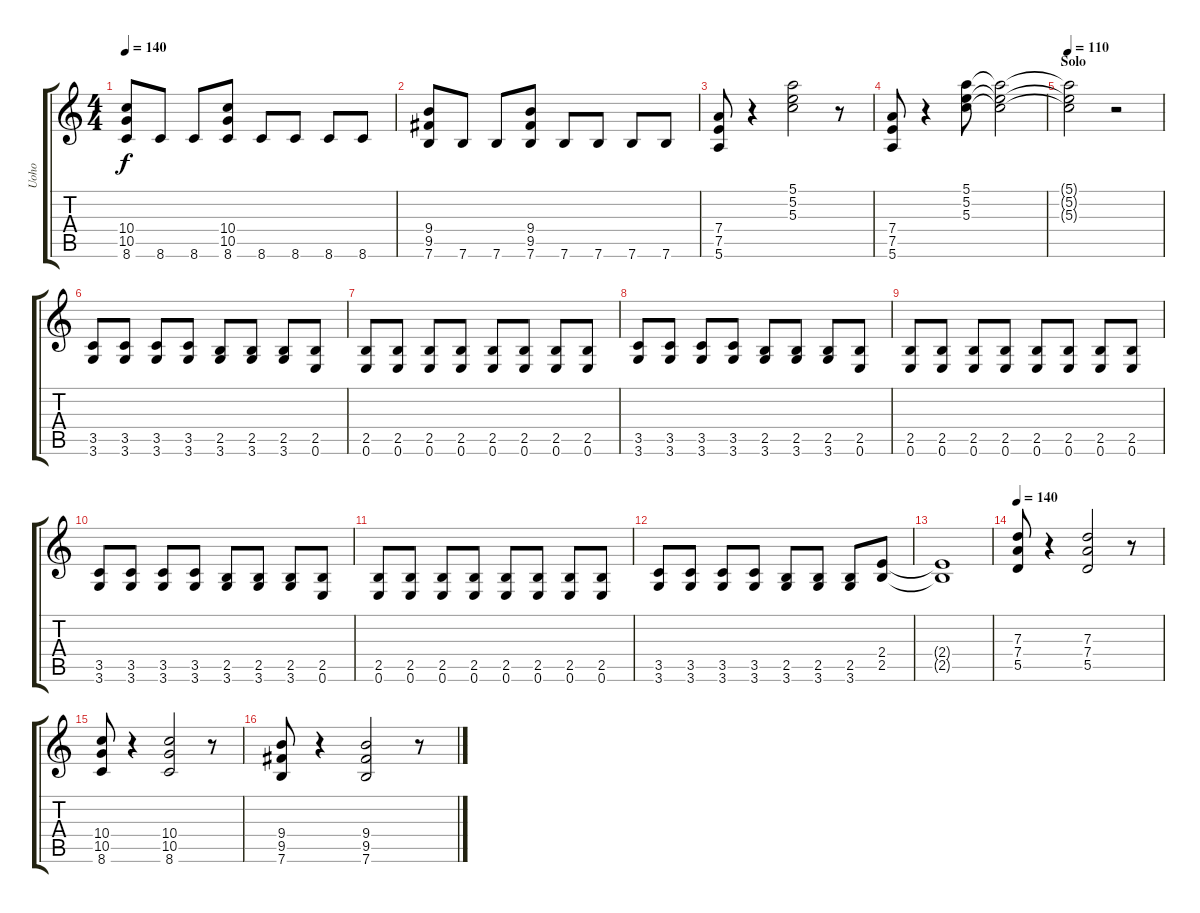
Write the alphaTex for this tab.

\track ("Uoho" "Uoho") {instrument overdrivenguitar}
\staff {score tabs}
\tuning (E4 B3 G3 D3 A2 E2) {hide}
\ts (4 4)
\tempo 140
\clef g2
\ks c
(10.4 10.5 8.6).8{dy f} 8.6.8 8.6.8 (10.4 10.5 8.6).8 8.6.8 8.6.8 8.6.8 8.6.8 |
(9.4 9.5 7.6).8 7.6.8 7.6.8 (9.4 9.5 7.6).8 7.6.8 7.6.8 7.6.8 7.6.8 |
(7.4 7.5 5.6).8 r.4 (5.1 5.2 5.3).2 r.8 |
(7.4 7.5 5.6).8 r.4 (5.1 5.2 5.3).8 (5.1{t} 5.2{t} 5.3{t}).2 |
\section ("" "Solo")
\tempo 110
(5.1{t} 5.2{t} 5.3{t}).2 r.2 |
(3.5 3.6).8 (3.5 3.6).8 (3.5 3.6).8 (3.5 3.6).8 (2.5 3.6).8 (2.5 3.6).8 (2.5 3.6).8 (2.5 0.6).8 |
(2.5 0.6).8 (2.5 0.6).8 (2.5 0.6).8 (2.5 0.6).8 (2.5 0.6).8 (2.5 0.6).8 (2.5 0.6).8 (2.5 0.6).8 |
(3.5 3.6).8 (3.5 3.6).8 (3.5 3.6).8 (3.5 3.6).8 (2.5 3.6).8 (2.5 3.6).8 (2.5 3.6).8 (2.5 0.6).8 |
(2.5 0.6).8 (2.5 0.6).8 (2.5 0.6).8 (2.5 0.6).8 (2.5 0.6).8 (2.5 0.6).8 (2.5 0.6).8 (2.5 0.6).8 |
(3.5 3.6).8 (3.5 3.6).8 (3.5 3.6).8 (3.5 3.6).8 (2.5 3.6).8 (2.5 3.6).8 (2.5 3.6).8 (2.5 0.6).8 |
(2.5 0.6).8 (2.5 0.6).8 (2.5 0.6).8 (2.5 0.6).8 (2.5 0.6).8 (2.5 0.6).8 (2.5 0.6).8 (2.5 0.6).8 |
(3.5 3.6).8 (3.5 3.6).8 (3.5 3.6).8 (3.5 3.6).8 (2.5 3.6).8 (2.5 3.6).8 (2.5 3.6).8 (2.4 2.5).8 |
(2.4{t} 2.5{t}).1 |
\tempo 140
(7.3 7.4 5.5).8 r.4 (7.3 7.4 5.5).2 r.8 |
(10.4 10.5 8.6).8 r.4 (10.4 10.5 8.6).2 r.8 |
(9.4 9.5 7.6).8 r.4 (9.4 9.5 7.6).2 r.8
